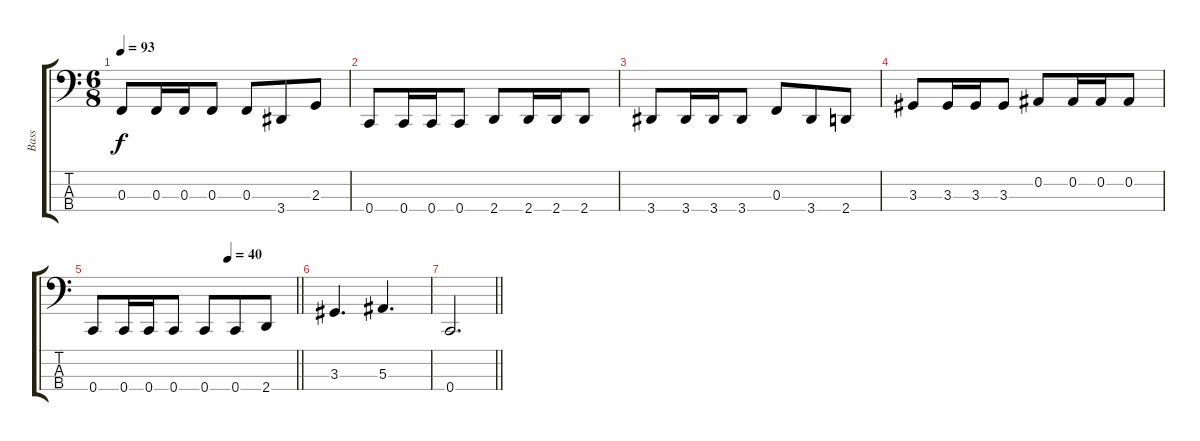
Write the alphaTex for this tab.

\track ("Bass" "Bass") {instrument electricbassfinger}
\staff {score tabs}
\tuning (Eb2 Bb1 F1 C1) {hide}
\ts (6 8)
\tempo 93
\clef f4
\ks c
0.3.8{dy f} 0.3.16 0.3.16 0.3.8 0.3.8 3.4.8 2.3.8 |
0.4.8 0.4.16 0.4.16 0.4.8 2.4.8 2.4.16 2.4.16 2.4.8 |
3.4.8 3.4.16 3.4.16 3.4.8 0.3.8 3.4.8 2.4.8 |
3.3.8 3.3.16 3.3.16 3.3.8 0.2.8 0.2.16 0.2.16 0.2.8 |
\tempo (40 0.6666666666666666)
\barLineRight lightlight
0.4.8 0.4.16 0.4.16 0.4.8 0.4.8 0.4.8 2.4.8 |
3.3.4{d} 5.3.4{d} |
\barLineRight lightlight
0.4.2{d}
